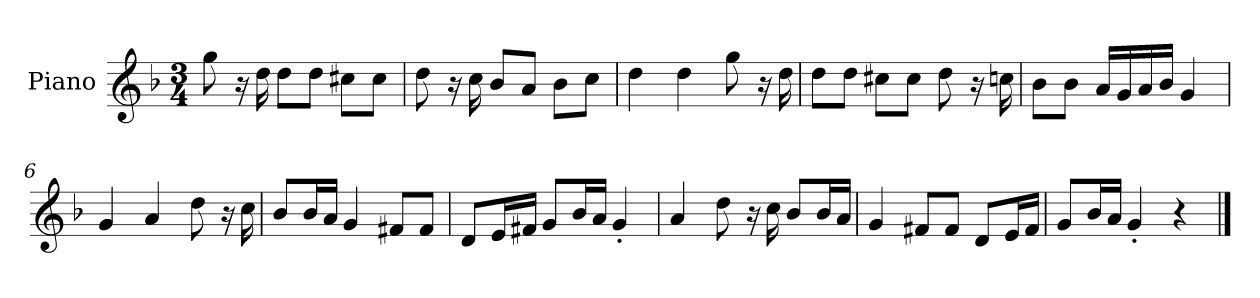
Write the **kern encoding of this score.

**kern
*part1
*staff1
*I"Piano
*I'P-no
*clefG2
*k[b-]
*M3/4
*MM92
=1
8gg\
16r
16dd\
8dd\L
8dd\J
8cc#X\L
8cc#\J
=2
8dd\
16r
16cc\
8b-/L
8a/J
8b-\L
8cc\J
=3
4dd\
4dd\
8gg\
16r
16dd\
=4
8dd\L
8dd\J
8cc#X\L
8cc#\J
8dd\
16r
16ccn\
=5
8b-\L
8b-\J
16a/LL
16g/
16a/
16b-/JJ
4g/
=6
4g/
4a/
8dd\
16r
16cc\
!!LO:LB:g=z
=7
8b-/L
16b-/L
16a/JJ
4g/
8f#X/L
8f#/J
=8
8d/L
16e/L
16f#X/JJ
8g/L
16b-/L
16a/JJ
4g'/
=9
4a/
8dd\
16r
16cc\
8b-/L
16b-/L
16a/JJ
=10
4g/
8f#X/L
8f#/J
8d/L
16e/L
16f#/JJ
=11
8g/L
16b-/L
16a/JJ
4g'/
4r
==
*-
